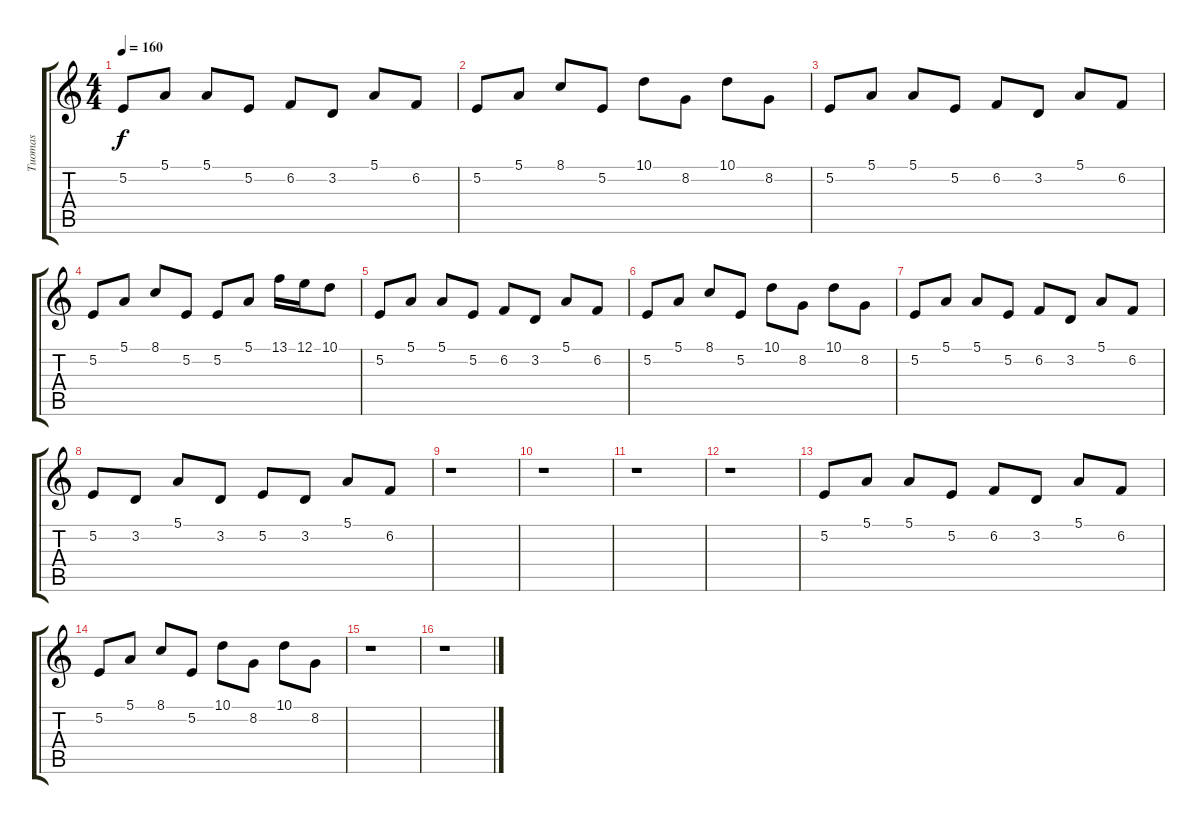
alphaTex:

\track ("Tuomas" "Tuomas") {instrument pad1newage}
\staff {score tabs}
\tuning (E4 B3 G3 D3 A2 E2) {hide}
\ts (4 4)
\tempo 160
\clef g2
\ks c
5.2.8{dy f} 5.1.8 5.1.8 5.2.8 6.2.8 3.2.8 5.1.8 6.2.8 |
5.2.8 5.1.8 8.1.8 5.2.8 10.1.8 8.2.8 10.1.8 8.2.8 |
5.2.8 5.1.8 5.1.8 5.2.8 6.2.8 3.2.8 5.1.8 6.2.8 |
5.2.8 5.1.8 8.1.8 5.2.8 5.2.8 5.1.8 13.1.16 12.1.16 10.1.8 |
5.2.8 5.1.8 5.1.8 5.2.8 6.2.8 3.2.8 5.1.8 6.2.8 |
5.2.8 5.1.8 8.1.8 5.2.8 10.1.8 8.2.8 10.1.8 8.2.8 |
5.2.8 5.1.8 5.1.8 5.2.8 6.2.8 3.2.8 5.1.8 6.2.8 |
5.2.8 3.2.8 5.1.8 3.2.8 5.2.8 3.2.8 5.1.8 6.2.8 |
r.1 |
r.1 |
r.1 |
r.1 |
5.2.8 5.1.8 5.1.8 5.2.8 6.2.8 3.2.8 5.1.8 6.2.8 |
5.2.8 5.1.8 8.1.8 5.2.8 10.1.8 8.2.8 10.1.8 8.2.8 |
r.1 |
r.1
